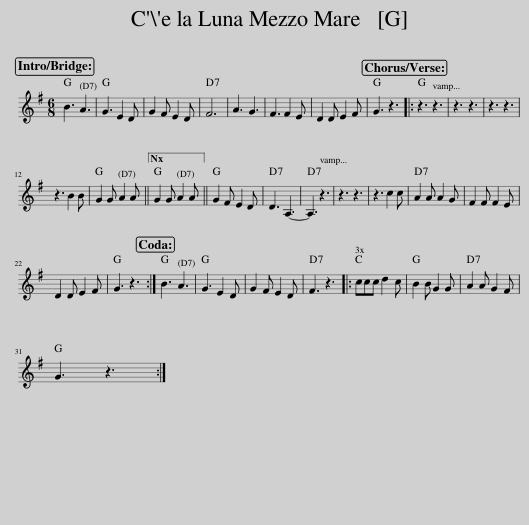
X:1
L:1/8
M:6/8
I:linebreak $
K:G
V:1 treble
V:1
 B3 A3 | G3 E2 D | G2 F E2 D | F6 | A3 G3 | %5
 F3 F2 E | D2 D E2 F | G3 z3 |: z3 z3 | z3 z3 | %10
 z3 z3 |$ z3 B2 B | G2 G A2 A ||33 G2 G A2 A || G2 F E2 D | %15
 D3 A,3- | A,3 z3 | z3 z3 | z3 c2 c | A2 A A2 G | %20
 F2 F F2 E |$ D2 D E2 F | G3 z3 :| B3 A3 | G3 E2 D | %25
 G2 F E2 D | F3 z3 |: ccc d2 c | B2 B G2 G | A2 A G2 F |$ %30
 G3 z3 :| %31
